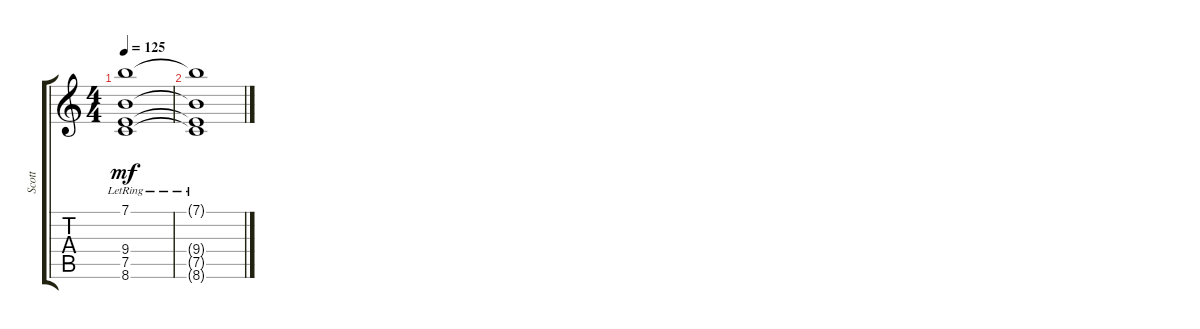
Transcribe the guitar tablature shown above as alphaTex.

\track ("Scott" "Scott") {instrument electricguitarclean}
\staff {score tabs}
\tuning (E4 B3 G3 D3 A2 E2) {hide}
\ts (4 4)
\tempo 125
\clef g2
\ks c
(7.1{lr} 9.4{lr} 7.5{lr} 8.6{lr}).1{dy mf} |
(7.1{lr t} 9.4{lr t} 7.5{lr t} 8.6{lr t}).1
